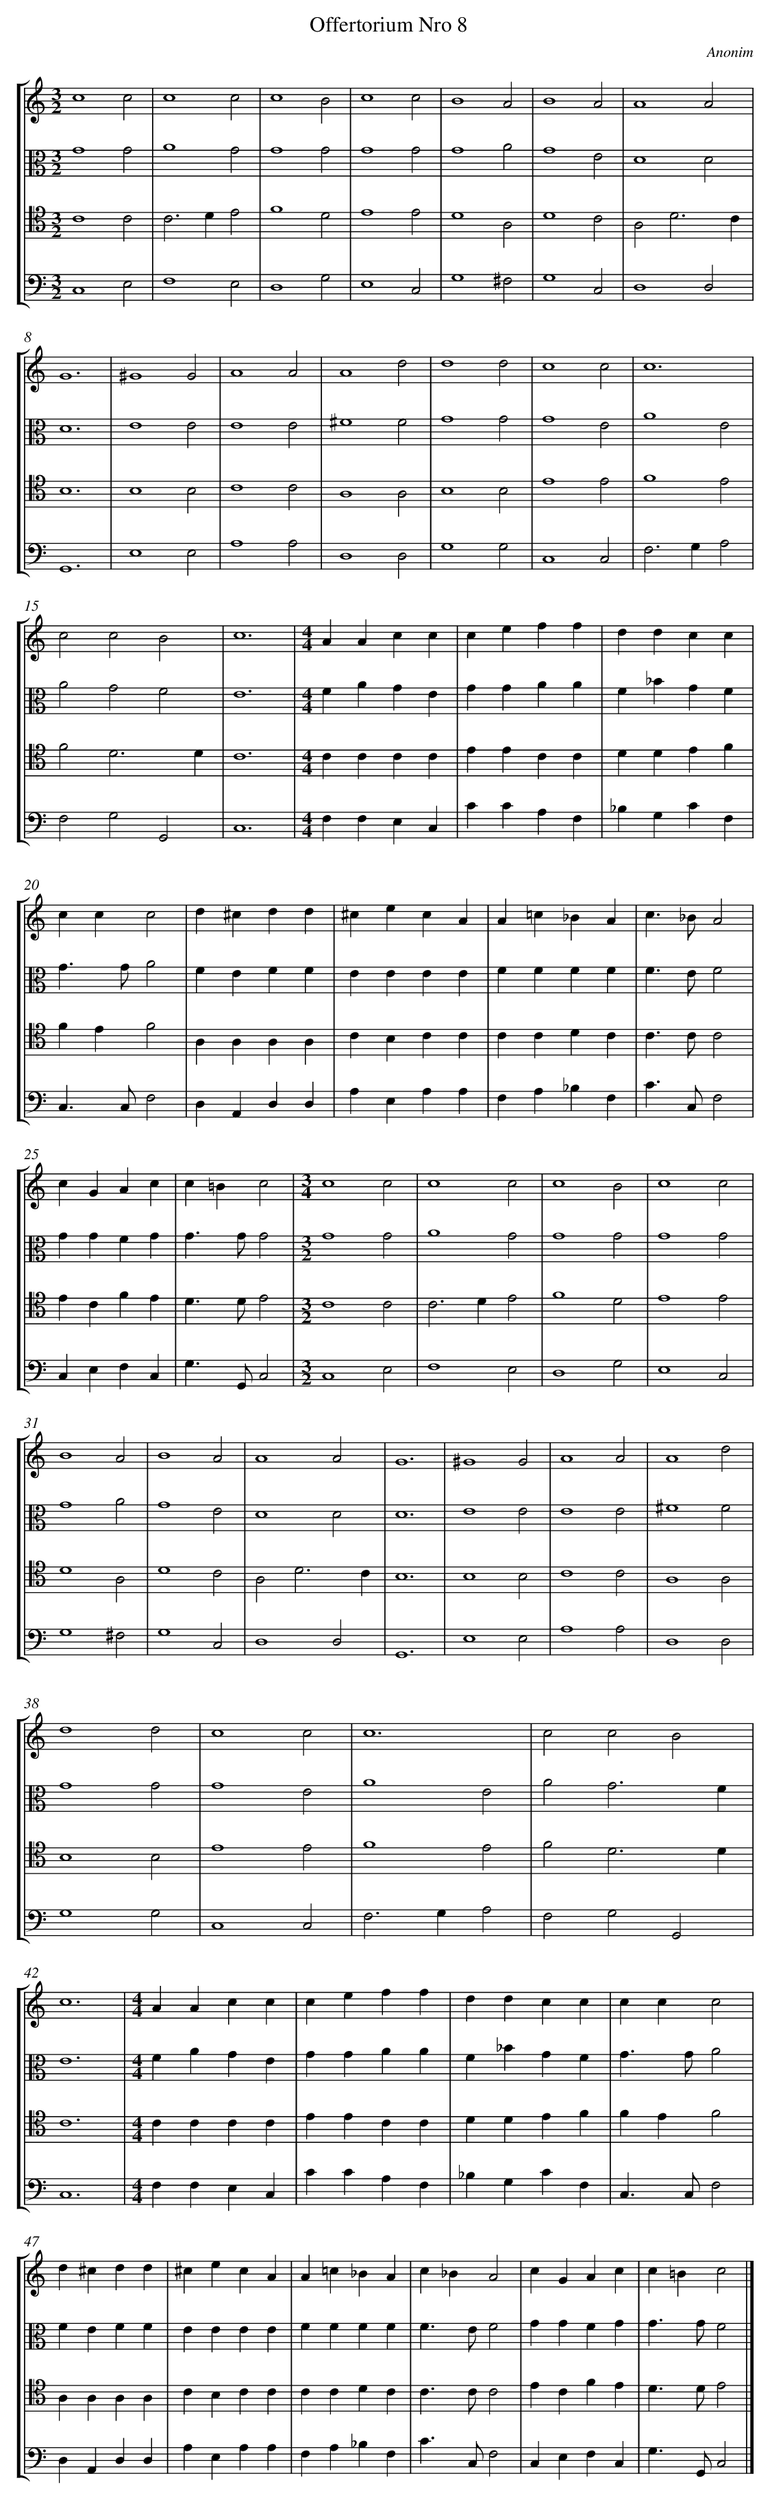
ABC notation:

X:1
T: Offertorium Nro 8
C: Anonim
L: 1/4
M: 3/2
%%staves [1 2 3 4]
V: 1
V: 2 clef=alto
V: 3 clef=tenor
V: 4 clef=bass
K: C
[V:1] c4c2 |
[V:2] G4G2 |
[V:3] C4C2 |
[V:4] C,4E,2 |
[V:1] c4c2 |
[V:2] A4G2 |
[V:3] C2>D2E2 |
[V:4] F,4E,2 |
[V:1] c4B2 |
[V:2] G4G2 |
[V:3] F4D2 |
[V:4] D,4G,2 |
[V:1] c4c2 |
[V:2] G4G2 |
[V:3] E4E2 |
[V:4] E,4C,2 |
[V:1] B4A2 |
[V:2] G4A2 |
[V:3] D4A,2 |
[V:4] G,4^F,2 |
[V:1] B4A2 |
[V:2] G4E2 |
[V:3] D4C2 |
[V:4] G,4C,2 |
[V:1] A4A2 |
[V:2] D4D2 |
[V:3] A,2D3C |
[V:4] D,4D,2 |
[V:1] G6 |
[V:2] D6 |
[V:3] B,6 |
[V:4] G,,6 |
[V:1] ^G4G2 |
[V:2] E4E2 |
[V:3] B,4B,2 |
[V:4] E,4E,2 |
[V:1] A4A2 |
[V:2] E4E2 |
[V:3] C4C2 |
[V:4] A,4A,2 |
[V:1] A4d2 |
[V:2] ^F4F2 |
[V:3] A,4A,2 |
[V:4] D,4D,2 |
[V:1] d4d2 |
[V:2] G4G2 |
[V:3] B,4B,2 |
[V:4] G,4G,2 |
[V:1] c4c2 |
[V:2] G4E2 |
[V:3] E4E2 |
[V:4] C,4C,2 |
[V:1] c6 |
[V:2] A4E2 |
[V:3] F4E2 |
[V:4] F,2>G,2A,2 |
[V:1] c2c2B2 |
[V:2] A2G2F2 |
[V:3] F2D3D |
[V:4] F,2G,2G,,2 |
[V:1] c6 |
[V:2] E6 |
[V:3] C6 |
[V:4] C,6 |
[V:1] [M:4/4]AAcc |
[V:2] [M:4/4]FAGE |
[V:3] [M:4/4]CCCC |
[V:4] [M:4/4]F,F,E,C, |
[V:1] ceff |
[V:2] GGAA |
[V:3] EECC |
[V:4] CCA,F, |
[V:1] ddcc |
[V:2] F_BGF |
[V:3] DDEF |
[V:4] _B,G,CF, |
[V:1] ccc2 |
[V:2] G>GA2 |
[V:3] FEF2 |
[V:4] C,>C,F,2 |
[V:1] d^cdd |
[V:2] FEFF |
[V:3] A,A,A,A, |
[V:4] D,A,,D,D, |
[V:1] ^cecA |
[V:2] EEEE |
[V:3] CB,CC |
[V:4] A,E,A,A, |
[V:1] A=c_BA |
[V:2] FFFF |
[V:3] CCDC |
[V:4] F,A,_B,F, |
[V:1] c>_BA2 |
[V:2] F>EF2 |
[V:3] C>CC2 |
[V:4] C>C,F,2 |
[V:1] cGAc |
[V:2] GGFG |
[V:3] ECFE |
[V:4] C,E,F,C, |
[V:1] c=Bc2 |
[V:2] G>GG2 |
[V:3] D>DE2 |
[V:4] G,>G,,C,2 |
[V:1] [M:3/4]c4c2 |
[V:2] [M:3/2]G4G2 |
[V:3] [M:3/2]C4C2 |
[V:4] [M:3/2]C,4E,2 |
[V:1] c4c2 |
[V:2] A4G2 |
[V:3] C2>D2E2 |
[V:4] F,4E,2 |
[V:1] c4B2 |
[V:2] G4G2 |
[V:3] F4D2 |
[V:4] D,4G,2 |
[V:1] c4c2 |
[V:2] G4G2 |
[V:3] E4E2 |
[V:4] E,4C,2 |
[V:1] B4A2 |
[V:2] G4A2 |
[V:3] D4A,2 |
[V:4] G,4^F,2 |
[V:1] B4A2 |
[V:2] G4E2 |
[V:3] D4C2 |
[V:4] G,4C,2 |
[V:1] A4A2 |
[V:2] D4D2 |
[V:3] A,2D3C |
[V:4] D,4D,2 |
[V:1] G6 |
[V:2] D6 |
[V:3] B,6 |
[V:4] G,,6 |
[V:1] ^G4G2 |
[V:2] E4E2 |
[V:3] B,4B,2 |
[V:4] E,4E,2 |
[V:1] A4A2 |
[V:2] E4E2 |
[V:3] C4C2 |
[V:4] A,4A,2 |
[V:1] A4d2 |
[V:2] ^F4F2 |
[V:3] A,4A,2 |
[V:4] D,4D,2 |
[V:1] d4d2 |
[V:2] G4G2 |
[V:3] B,4B,2 |
[V:4] G,4G,2 |
[V:1] c4c2 |
[V:2] G4E2 |
[V:3] E4E2 |
[V:4] C,4C,2 |
[V:1] c6 |
[V:2] A4E2 |
[V:3] F4E2 |
[V:4] F,2>G,2A,2 |
[V:1] c2c2B2 |
[V:2] A2G3F |
[V:3] F2D3D |
[V:4] F,2G,2G,,2 |
[V:1] c6 |
[V:2] E6 |
[V:3] C6 |
[V:4] C,6 |
[V:1] [M:4/4]AAcc |
[V:2] [M:4/4]FAGE |
[V:3] [M:4/4]CCCC |
[V:4] [M:4/4]F,F,E,C, |
[V:1] ceff |
[V:2] GGAA |
[V:3] EECC |
[V:4] CCA,F, |
[V:1] ddcc |
[V:2] F_BGF |
[V:3] DDEF |
[V:4] _B,G,CF, |
[V:1] ccc2 |
[V:2] G>GA2 |
[V:3] FEF2 |
[V:4] C,>C,F,2 |
[V:1] d^cdd |
[V:2] FEFF |
[V:3] A,A,A,A, |
[V:4] D,A,,D,D, |
[V:1] ^cecA |
[V:2] EEEE |
[V:3] CB,CC |
[V:4] A,E,A,A, |
[V:1] A=c_BA |
[V:2] FFFF |
[V:3] CCDC |
[V:4] F,A,_B,F, |
[V:1] c_BA2 |
[V:2] F>EF2 |
[V:3] C>CC2 |
[V:4] C>C,F,2 |
[V:1] cGAc |
[V:2] GGFG |
[V:3] ECFE |
[V:4] C,E,F,C, |
[V:1] c=Bc2 |]
[V:2] G>GF2 |]
[V:3] D>DE2 |]
[V:4] G,>G,,C,2 |]
